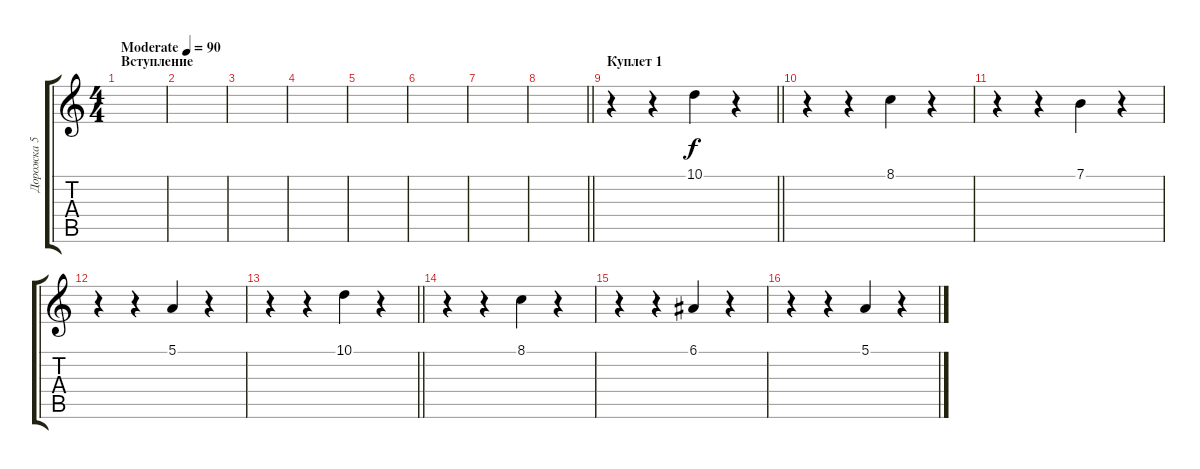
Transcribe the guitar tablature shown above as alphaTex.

\track ("Дорожка 5" "Дорожка 5") {instrument steeldrums}
\staff {score tabs}
\tuning (E4 B3 G3 D3 A2 E2) {hide}
\ts (4 4)
\section ("" "Вступление")
\tempo (90 "Moderate")
\clef g2
\ks c
|
|
|
|
|
|
|
\barLineRight lightlight
|
\section ("" "Куплет 1")
\barLineRight lightlight
r.4 r.4 10.1.4 r.4 |
\section ("" "")
r.4 r.4 8.1.4 r.4 |
r.4 r.4 7.1.4 r.4 |
r.4 r.4 5.1.4 r.4 |
\barLineRight lightlight
r.4 r.4 10.1.4 r.4 |
r.4 r.4 8.1.4 r.4 |
r.4 r.4 6.1.4 r.4 |
r.4 r.4 5.1.4 r.4
